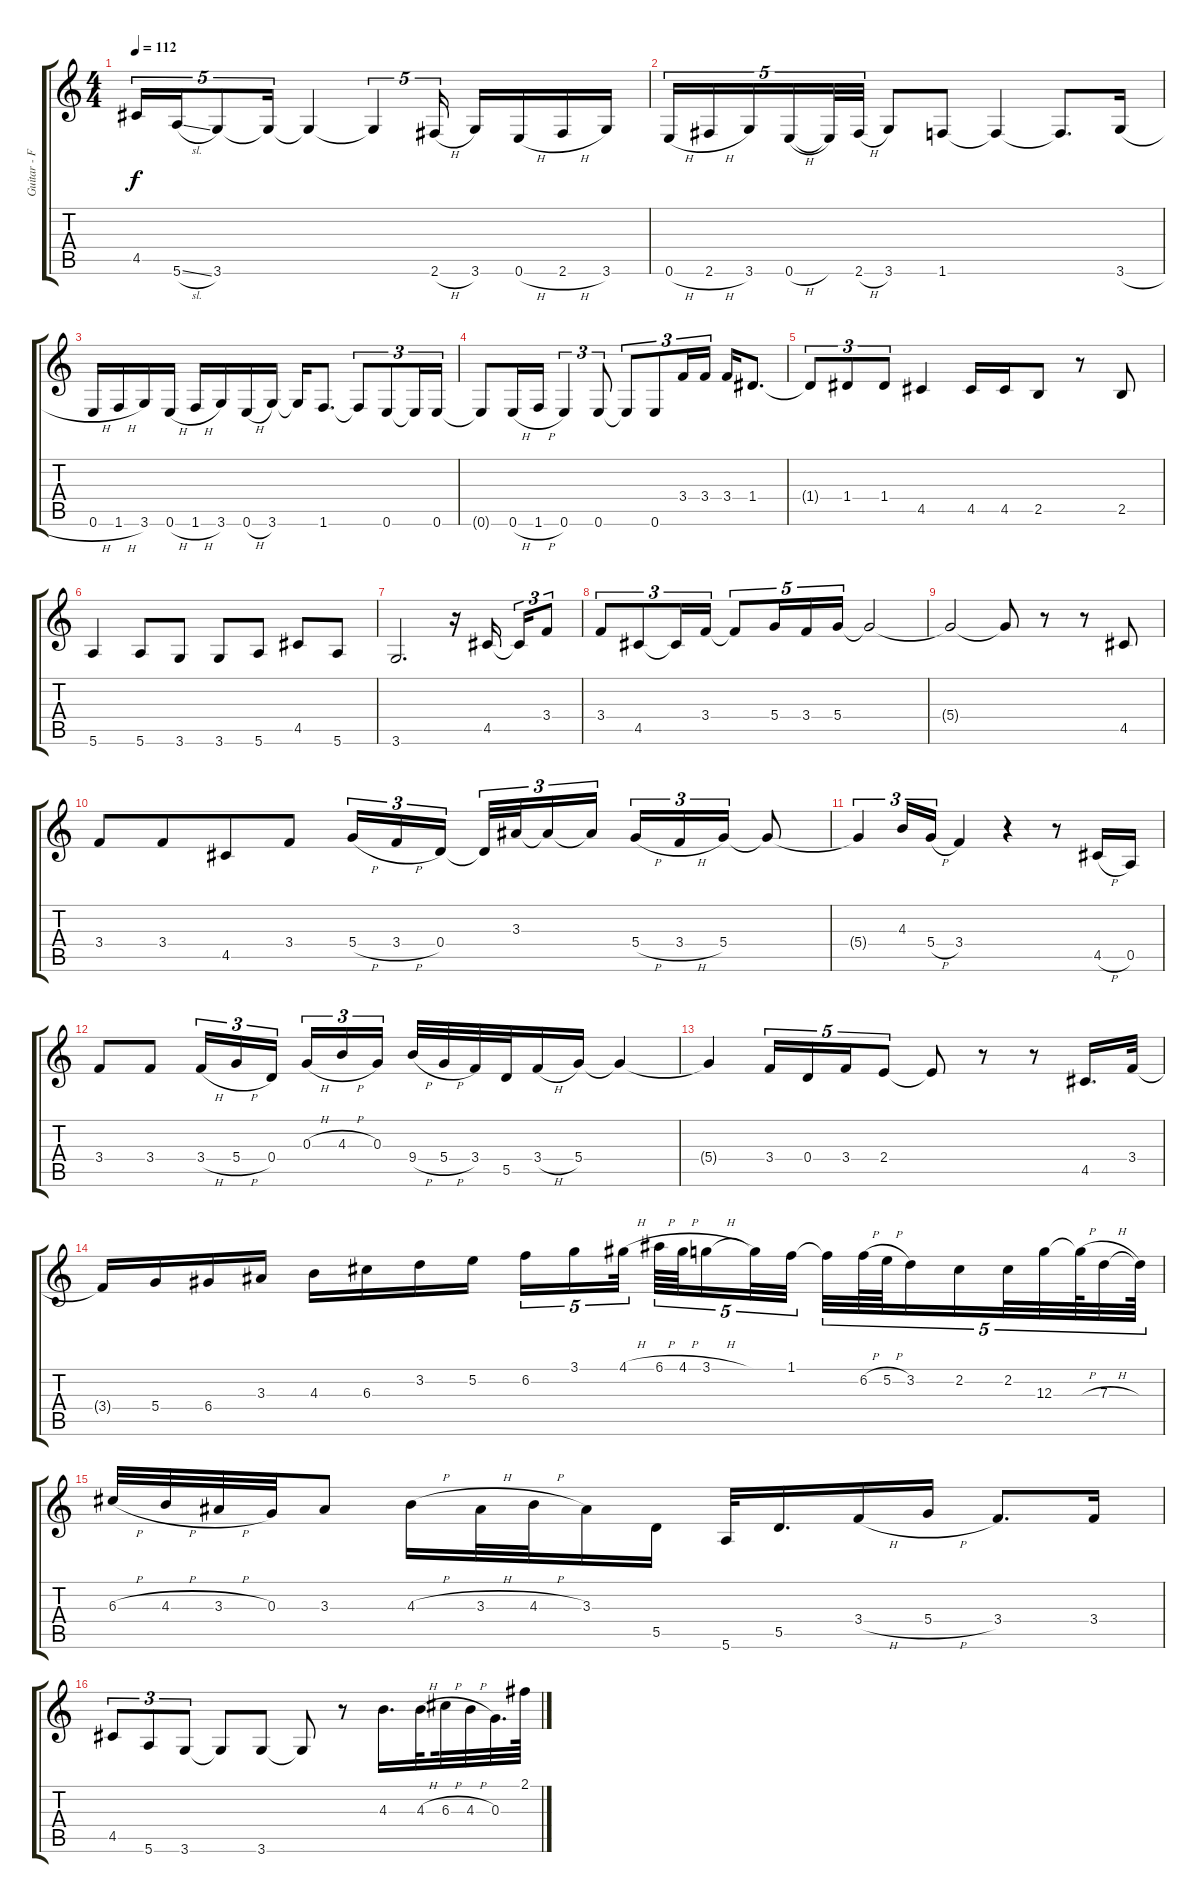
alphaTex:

\track ("Guitar - Frank Zappa" "Guitar - F") {instrument distortionguitar}
\staff {score tabs}
\tuning (E4 B3 G3 D3 A2 E2) {hide}
\ts (4 4)
\tempo 112
\clef g2
\ks c
4.5.16{tu (5 4) dy f} 5.6{sl}.16{tu (5 4)} 3.6.8{tu (5 4)} 3.6{t}.16{tu (5 4)} 3.6{t}.4 3.6{t}.4{tu (5 4)} 2.6{h}.16{tu (5 4)} 3.6.16 0.6{h}.16 2.6{h}.16 3.6.16 |
0.6{h}.16{tu (5 4)} 2.6{h}.16{tu (5 4)} 3.6.16{tu (5 4)} 0.6{h}.16{tu (5 4)} 0.6{t}.32{tu (5 4)} 2.6{h}.32{tu (5 4)} 3.6.8 1.6.8 1.6{t}.4 1.6{t}.8{d} 3.6{h}.16 |
0.6{h}.16 1.6{h}.16 3.6.16 0.6{h}.16 1.6{h}.16 3.6.16 0.6{h}.16 3.6.16 3.6{t}.16 1.6.8{d} 1.6{t}.8{tu (3 2)} 0.6.8{tu (3 2)} 0.6{t}.16{tu (3 2)} 0.6.16{tu (3 2)} |
0.6{t}.8 0.6{h}.16 1.6{h}.16 0.6.4{tu (3 2)} 0.6.8{tu (3 2)} 0.6{t}.8{tu (3 2)} 0.6.8{tu (3 2)} 3.4.16{tu (3 2)} 3.4.16{tu (3 2)} 3.4.16 1.4.8{d} |
1.4{t}.8{tu (3 2)} 1.4.8{tu (3 2)} 1.4.8{tu (3 2)} 4.5.4 4.5.16 4.5.16 2.5.8 r.8 2.5.8 |
5.6.4 5.6.8 3.6.8 3.6.8 5.6.8 4.5.8 5.6.8 |
3.6.2{d} r.16 4.5.16{beam splitsecondary} 4.5{t}.16{tu (3 2)} 3.4.8{tu (3 2)} |
3.4.8{tu (3 2)} 4.5.8{tu (3 2)} 4.5{t}.16{tu (3 2)} 3.4.16{tu (3 2)} 3.4{t}.8{tu (5 4)} 5.4.16{tu (5 4)} 3.4.16{tu (5 4)} 5.4.16{tu (5 4)} 5.4{t}.2 |
5.4{t}.2 5.4{t}.8 r.8 r.8 4.5.8 |
3.4.8 3.4.8{beam merge} 4.5.8 3.4.8 5.4{h}.16{tu (3 2)} 3.4{h}.16{tu (3 2)} 0.4.16{tu (3 2) beam splitsecondary} 0.4{t}.32{tu (3 2)} 3.3.32{tu (3 2)} 3.3{t}.16{tu (3 2)} 3.3{t}.16{tu (3 2)} 5.4{h}.16{tu (3 2)} 3.4{h}.16{tu (3 2)} 5.4.16{tu (3 2)} 5.4{t}.8 |
5.4{t}.4{tu (3 2)} 4.3.16{tu (3 2)} 5.4{h}.16{tu (3 2)} 3.4.4 r.4 r.8 4.5{h}.16 0.5.16 |
3.4.8 3.4.8 3.4{h}.16{tu (3 2)} 5.4{h}.16{tu (3 2)} 0.4.16{tu (3 2) beam splitsecondary} 0.3{h}.16{tu (3 2)} 4.3{h}.16{tu (3 2)} 0.3.16{tu (3 2)} 9.4{h}.32 5.4{h}.32 3.4.32 5.5.32 3.4{h}.16 5.4.16 5.4{t}.4 |
5.4{t}.4 3.4.16{tu (5 4)} 0.4.16{tu (5 4)} 3.4.16{tu (5 4)} 2.4.8{tu (5 4)} 2.4{t}.8 r.8 r.8 4.5.16{d} 3.4.32 |
3.4{t}.16 5.4.16 6.4.16 3.3.16 4.3.16 6.3.16 3.2.16 5.2.16 6.2.16{tu (5 4) beam merge} 3.1.16{tu (5 4) beam merge} 4.1{h}.32{tu (5 4) beam splitsecondary} 6.1{h}.64{tu (5 4) beam merge} 4.1{h}.64{tu (5 4) beam merge} 3.1{h}.16{tu (5 4)} 3.1{t}.32{tu (5 4) beam merge} 1.1.32{tu (5 4) beam split} 1.1{t}.32{tu (5 4) beam merge} 6.2{h}.64{tu (5 4) beam merge} 5.2{h}.64{tu (5 4) beam merge} 3.2.16{tu (5 4) beam merge} 2.2.16{tu (5 4)} 2.2.32{tu (5 4) beam merge} 12.3.32{tu (5 4)} 12.3{h t}.64{tu (5 4) beam merge} 7.3{h}.32{tu (5 4)} 7.3{t}.64{tu (5 4)} |
6.3{h}.32 4.3{h}.32 3.3{h}.32 0.3.32 3.3.8 4.3{h}.16{beam Down} 3.3{h}.32{beam Down} 4.3{h}.32{beam Down} 3.3.16{beam Down} 5.5.16{beam Down} 5.6.32 5.5.16{d} 3.4{h}.16 5.4{h}.16 3.4.8{d} 3.4.16 |
4.5.8{tu (3 2)} 5.6.8{tu (3 2)} 3.6.8{tu (3 2)} 3.6{t}.8 3.6.8 3.6{t}.8 r.8 4.3.16{d} 4.3{h}.32{beam splitsecondary} 6.3{h}.32 4.3{h}.32 0.3.32{d} 2.1.64
